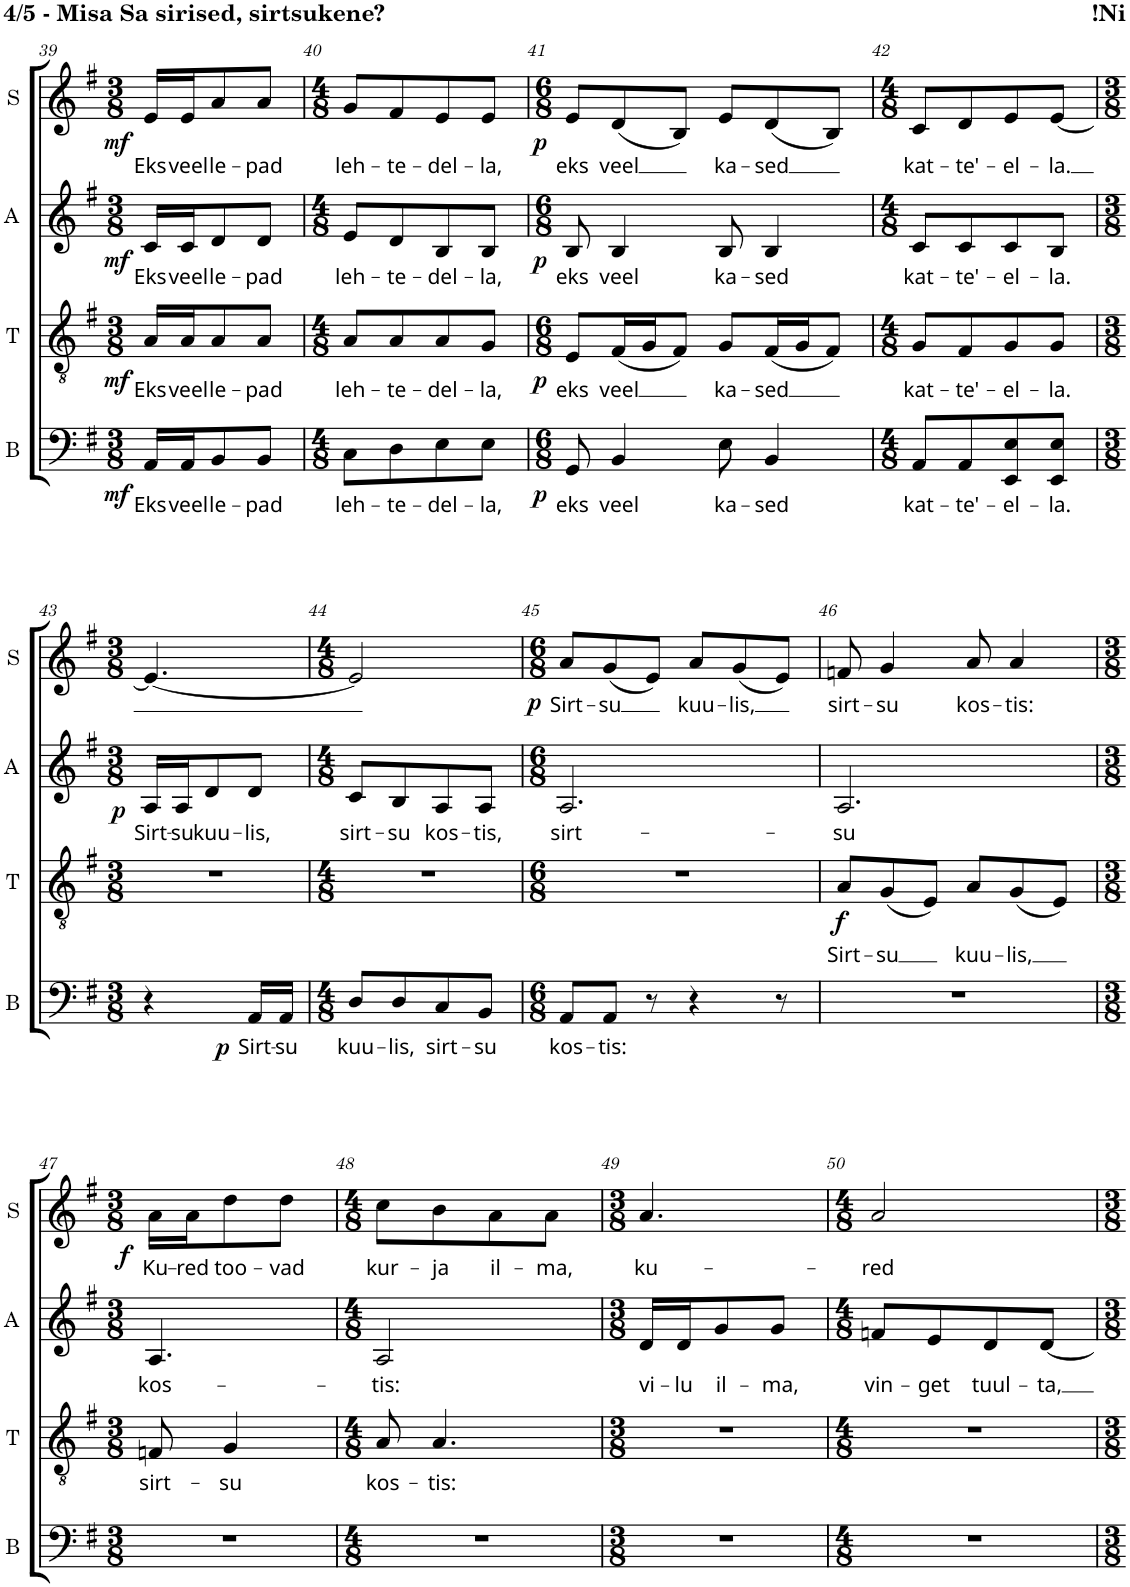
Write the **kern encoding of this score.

**kern	**text	**dynam	**kern	**text	**dynam	**kern	**text	**dynam	**kern	**text	**dynam
*part4	*part4	*part4	*part3	*part3	*part3	*part2	*part2	*part2	*part1	*part1	*part1
*staff4	*staff4	*staff4	*staff3	*staff3	*staff3	*staff2	*staff2	*staff2	*staff1	*staff1	*staff1
*I"Bass	*	*	*I"Tenor	*	*	*I"Alto	*	*	*I"Soprano	*	*
*I'B	*	*	*I'T	*	*	*I'A	*	*	*I'S	*	*
!!LO:PB:g=z
*clefF4	*	*	*clefGv2	*	*	*clefG2	*	*	*clefG2	*	*
*	*	*	*	*	*	*Trd1c2	*	*	*	*	*
*k[f#]	*	*	*k[f#]	*	*	*k[f#]	*	*	*k[f#]	*	*
*M3/8	*	*	*M3/8	*	*	*M3/8	*	*	*M3/8	*	*
=39	=39	=39	=39	=39	=39	=39	=39	=39	=39	=39	=39
!	!LO:LY:b	!LO:DY:b	!	!LO:LY:b	!LO:DY:b	!	!LO:LY:b	!LO:DY:b	!	!LO:LY:b	!LO:DY:b
16AA/LL	Eks	mf	16A/LL	Eks	mf	16c/LL	Eks	mf	16e/LL	Eks	mf
!	!LO:LY:b	!	!	!LO:LY:b	!	!	!LO:LY:b	!	!	!LO:LY:b	!
16AA/J	veel	.	16A/J	veel	.	16c/J	veel	.	16e/J	veel	.
!	!LO:LY:b	!	!	!LO:LY:b	!	!	!LO:LY:b	!	!	!LO:LY:b	!
8BB/	le-	.	8A/	le-	.	8d/	le-	.	8a/	le-	.
!	!LO:LY:b	!	!	!LO:LY:b	!	!	!LO:LY:b	!	!	!LO:LY:b	!
8BB/J	-pad	.	8A/J	-pad	.	8d/J	-pad	.	8a/J	-pad	.
=40	=40	=40	=40	=40	=40	=40	=40	=40	=40	=40	=40
*M4/8	*	*	*M4/8	*	*	*M4/8	*	*	*M4/8	*	*
!	!LO:LY:b	!	!	!LO:LY:b	!	!	!LO:LY:b	!	!	!LO:LY:b	!
8C\L	leh-	.	8A/L	leh-	.	8e/L	leh-	.	8g/L	leh-	.
!	!LO:LY:b	!	!	!LO:LY:b	!	!	!LO:LY:b	!	!	!LO:LY:b	!
8D\	-te-	.	8A/	-te-	.	8d/	-te-	.	8f#/	-te-	.
!	!LO:LY:b	!	!	!LO:LY:b	!	!	!LO:LY:b	!	!	!LO:LY:b	!
8E\	-del-	.	8A/	-del-	.	8B/	-del-	.	8e/	-del-	.
!	!LO:LY:b	!	!	!LO:LY:b	!	!	!LO:LY:b	!	!	!LO:LY:b	!
8E\J	-la,	.	8G/J	-la,	.	8B/J	-la,	.	8e/J	-la,	.
=41	=41	=41	=41	=41	=41	=41	=41	=41	=41	=41	=41
*M6/8	*	*	*M6/8	*	*	*M6/8	*	*	*M6/8	*	*
!	!LO:LY:b	!LO:DY:b	!	!LO:LY:b	!LO:DY:b	!	!LO:LY:b	!LO:DY:b	!	!LO:LY:b	!LO:DY:b
8GG/	eks	p	8E/L	eks	p	8B/	eks	p	8e/L	eks	p
!	!LO:LY:b	!	!	!LO:LY:b	!	!	!LO:LY:b	!	!	!LO:LY:b	!
4BB/	veel	.	(16F#/L	veel	.	4B/	veel	.	(8d/	veel	.
.	.	.	16G/J	.	.	.	.	.	.	.	.
.	.	.	8F#/J)	.	.	.	.	.	8B/J)	.	.
!	!LO:LY:b	!	!	!LO:LY:b	!	!	!LO:LY:b	!	!	!LO:LY:b	!
8E\	ka-	.	8G/L	ka-	.	8B/	ka-	.	8e/L	ka-	.
!	!LO:LY:b	!	!	!LO:LY:b	!	!	!LO:LY:b	!	!	!LO:LY:b	!
4BB/	-sed	.	(16F#/L	-sed	.	4B/	-sed	.	(8d/	-sed	.
.	.	.	16G/J	.	.	.	.	.	.	.	.
.	.	.	8F#/J)	.	.	.	.	.	8B/J)	.	.
=42	=42	=42	=42	=42	=42	=42	=42	=42	=42	=42	=42
*M4/8	*	*	*M4/8	*	*	*M4/8	*	*	*M4/8	*	*
!	!LO:LY:b	!	!	!LO:LY:b	!	!	!LO:LY:b	!	!	!LO:LY:b	!
8AA/L	kat-	.	8G/L	kat-	.	8c/L	kat-	.	8c/L	kat-	.
!	!LO:LY:b	!	!	!LO:LY:b	!	!	!LO:LY:b	!	!	!LO:LY:b	!
8AA/	-te'-	.	8F#/	-te'-	.	8c/	-te'-	.	8d/	-te'-	.
!	!LO:LY:b	!	!	!LO:LY:b	!	!	!LO:LY:b	!	!	!LO:LY:b	!
8EE/ 8E/	-el-	.	8G/	-el-	.	8c/	-el-	.	8e/	-el-	.
!	!LO:LY:b	!	!	!LO:LY:b	!	!	!LO:LY:b	!	!	!LO:LY:b	!
8EE/ 8E/J	-la.	.	8G/J	-la.	.	8B/J	-la.	.	[8e/J	-la.	.
!!LO:LB:g=z
=43	=43	=43	=43	=43	=43	=43	=43	=43	=43	=43	=43
*M3/8	*	*	*M3/8	*	*	*M3/8	*	*	*M3/8	*	*
!	!	!	!	!	!	!	!LO:LY:b	!LO:DY:b	!	!	!
4r	.	.	4.r	.	.	16A/LL	Sirt-	p	4.e/_	.	.
!	!	!	!	!	!	!	!LO:LY:b	!	!	!	!
.	.	.	.	.	.	16A/J	-su	.	.	.	.
!	!	!	!	!	!	!	!LO:LY:b	!	!	!	!
.	.	.	.	.	.	8d/	kuu-	.	.	.	.
!	!LO:LY:b	!LO:DY:b	!	!	!	!	!LO:LY:b	!	!	!	!
16AA/LL	Sirt-	p	.	.	.	8d/J	-lis,	.	.	.	.
!	!LO:LY:b	!	!	!	!	!	!	!	!	!	!
16AA/JJ	-su	.	.	.	.	.	.	.	.	.	.
=44	=44	=44	=44	=44	=44	=44	=44	=44	=44	=44	=44
*M4/8	*	*	*M4/8	*	*	*M4/8	*	*	*M4/8	*	*
!	!LO:LY:b	!	!	!	!	!	!LO:LY:b	!	!	!	!
8D/L	kuu-	.	2r	.	.	8c/L	sirt-	.	2e/]	.	.
!	!LO:LY:b	!	!	!	!	!	!LO:LY:b	!	!	!	!
8D/	-lis,	.	.	.	.	8B/	-su	.	.	.	.
!	!LO:LY:b	!	!	!	!	!	!LO:LY:b	!	!	!	!
8C/	sirt-	.	.	.	.	8A/	kos-	.	.	.	.
!	!LO:LY:b	!	!	!	!	!	!LO:LY:b	!	!	!	!
8BB/J	-su	.	.	.	.	8A/J	-tis,	.	.	.	.
=45	=45	=45	=45	=45	=45	=45	=45	=45	=45	=45	=45
*M6/8	*	*	*M6/8	*	*	*M6/8	*	*	*M6/8	*	*
!	!LO:LY:b	!	!	!	!	!	!LO:LY:b	!	!	!LO:LY:b	!LO:DY:b
8AA/L	kos-	.	2.r	.	.	2.A/	sirt-	.	8a/L	Sirt-	p
!	!LO:LY:b	!	!	!	!	!	!	!	!	!LO:LY:b	!
8AA/J	-tis:	.	.	.	.	.	.	.	(8g/	-su	.
8r	.	.	.	.	.	.	.	.	8e/J)	.	.
!	!	!	!	!	!	!	!	!	!	!LO:LY:b	!
4r	.	.	.	.	.	.	.	.	8a/L	kuu-	.
!	!	!	!	!	!	!	!	!	!	!LO:LY:b	!
.	.	.	.	.	.	.	.	.	(8g/	-lis,	.
8r	.	.	.	.	.	.	.	.	8e/J)	.	.
=46	=46	=46	=46	=46	=46	=46	=46	=46	=46	=46	=46
!	!	!	!	!LO:LY:b	!LO:DY:b	!	!LO:LY:b	!	!	!LO:LY:b	!
2.r	.	.	8A/L	Sirt-	f	2.A/	-su	.	8fn/	sirt-	.
!	!	!	!	!LO:LY:b	!	!	!	!	!	!LO:LY:b	!
.	.	.	(8G/	-su	.	.	.	.	4g/	-su	.
.	.	.	8E/J)	.	.	.	.	.	.	.	.
!	!	!	!	!LO:LY:b	!	!	!	!	!	!LO:LY:b	!
.	.	.	8A/L	kuu-	.	.	.	.	8a/	kos-	.
!	!	!	!	!LO:LY:b	!	!	!	!	!	!LO:LY:b	!
.	.	.	(8G/	-lis,	.	.	.	.	4a/	-tis:	.
.	.	.	8E/J)	.	.	.	.	.	.	.	.
!!LO:LB:g=z
=47	=47	=47	=47	=47	=47	=47	=47	=47	=47	=47	=47
*M3/8	*	*	*M3/8	*	*	*M3/8	*	*	*M3/8	*	*
!	!	!	!	!LO:LY:b	!	!	!LO:LY:b	!	!	!LO:LY:b	!LO:DY:b
4.r	.	.	8Fn/	sirt-	.	4.A/	kos-	.	16a\LL	Ku-	f
!	!	!	!	!	!	!	!	!	!	!LO:LY:b	!
.	.	.	.	.	.	.	.	.	16a\J	-red	.
!	!	!	!	!LO:LY:b	!	!	!	!	!	!LO:LY:b	!
.	.	.	4G/	-su	.	.	.	.	8dd\	too-	.
!	!	!	!	!	!	!	!	!	!	!LO:LY:b	!
.	.	.	.	.	.	.	.	.	8dd\J	-vad	.
=48	=48	=48	=48	=48	=48	=48	=48	=48	=48	=48	=48
*M4/8	*	*	*M4/8	*	*	*M4/8	*	*	*M4/8	*	*
!	!	!	!	!LO:LY:b	!	!	!LO:LY:b	!	!	!LO:LY:b	!
2r	.	.	8A/	kos-	.	2A/	-tis:	.	8cc\L	kur-	.
!	!	!	!	!LO:LY:b	!	!	!	!	!	!LO:LY:b	!
.	.	.	4.A/	-tis:	.	.	.	.	8b\	-ja	.
!	!	!	!	!	!	!	!	!	!	!LO:LY:b	!
.	.	.	.	.	.	.	.	.	8a\	il-	.
!	!	!	!	!	!	!	!	!	!	!LO:LY:b	!
.	.	.	.	.	.	.	.	.	8a\J	-ma,	.
=49	=49	=49	=49	=49	=49	=49	=49	=49	=49	=49	=49
*M3/8	*	*	*M3/8	*	*	*M3/8	*	*	*M3/8	*	*
!	!	!	!	!	!	!	!LO:LY:b	!	!	!LO:LY:b	!
4.r	.	.	4.r	.	.	16d/LL	vi-	.	4.a/	ku-	.
!	!	!	!	!	!	!	!LO:LY:b	!	!	!	!
.	.	.	.	.	.	16d/J	-lu	.	.	.	.
!	!	!	!	!	!	!	!LO:LY:b	!	!	!	!
.	.	.	.	.	.	8g/	il-	.	.	.	.
!	!	!	!	!	!	!	!LO:LY:b	!	!	!	!
.	.	.	.	.	.	8g/J	-ma,	.	.	.	.
=50	=50	=50	=50	=50	=50	=50	=50	=50	=50	=50	=50
*M4/8	*	*	*M4/8	*	*	*M4/8	*	*	*M4/8	*	*
!	!	!	!	!	!	!	!LO:LY:b	!	!	!LO:LY:b	!
2r	.	.	2r	.	.	8fn/L	vin-	.	2a/	-red	.
!	!	!	!	!	!	!	!LO:LY:b	!	!	!	!
.	.	.	.	.	.	8e/	-get	.	.	.	.
!	!	!	!	!	!	!	!LO:LY:b	!	!	!	!
.	.	.	.	.	.	8d/	tuul-	.	.	.	.
!	!	!	!	!	!	!	!LO:LY:b	!	!	!	!
.	.	.	.	.	.	[8d/J	-ta,	.	.	.	.
=	=	=	=	=	=	=	=	=	=	=	=
*-	*-	*-	*-	*-	*-	*-	*-	*-	*-	*-	*-
